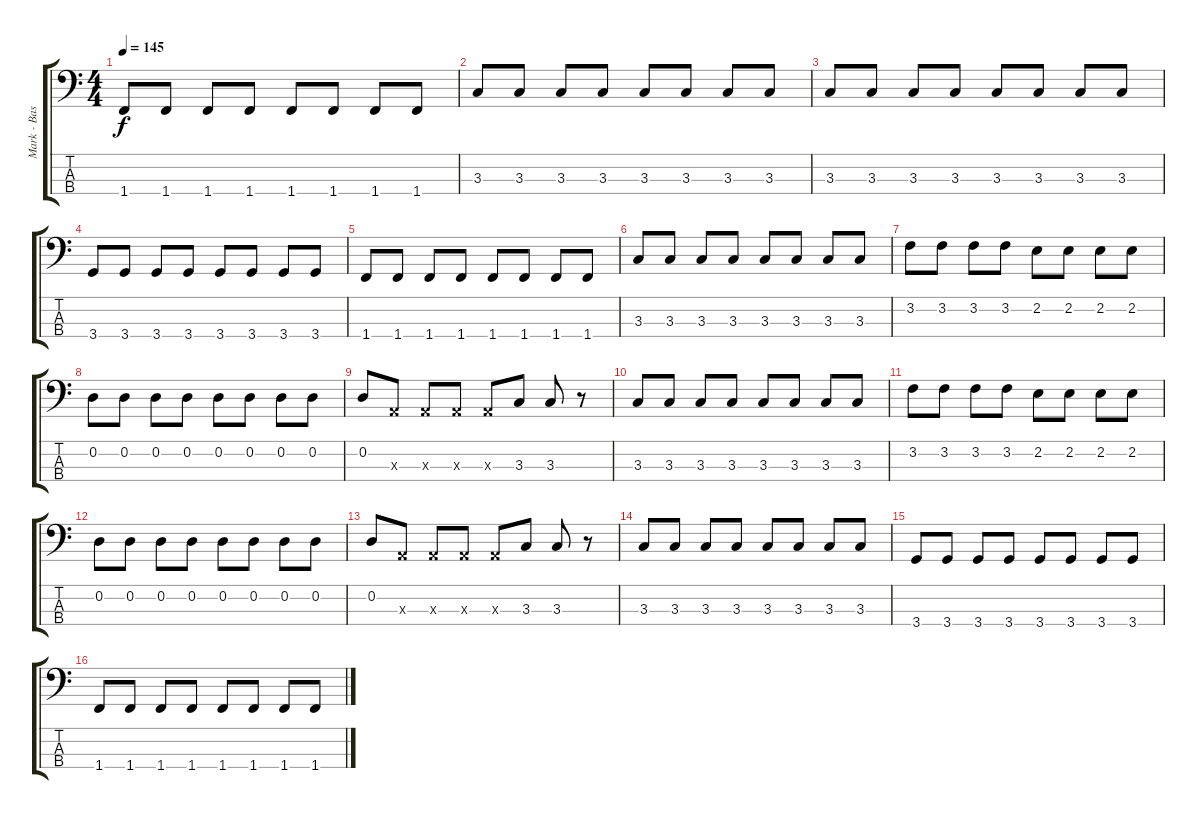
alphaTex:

\track ("Mark - Bass" "Mark - Bas") {instrument electricbassfinger}
\staff {score tabs}
\tuning (G2 D2 A1 E1) {hide}
\ts (4 4)
\tempo 145
\clef f4
\ks c
1.4.8{dy f} 1.4.8 1.4.8 1.4.8 1.4.8 1.4.8 1.4.8 1.4.8 |
3.3.8 3.3.8 3.3.8 3.3.8 3.3.8 3.3.8 3.3.8 3.3.8 |
3.3.8 3.3.8 3.3.8 3.3.8 3.3.8 3.3.8 3.3.8 3.3.8 |
3.4.8 3.4.8 3.4.8 3.4.8 3.4.8 3.4.8 3.4.8 3.4.8 |
1.4.8 1.4.8 1.4.8 1.4.8 1.4.8 1.4.8 1.4.8 1.4.8 |
3.3.8 3.3.8 3.3.8 3.3.8 3.3.8 3.3.8 3.3.8 3.3.8 |
3.2.8 3.2.8 3.2.8 3.2.8 2.2.8 2.2.8 2.2.8 2.2.8 |
0.2.8 0.2.8 0.2.8 0.2.8 0.2.8 0.2.8 0.2.8 0.2.8 |
0.2.8 0.3{x}.8 0.3{x}.8 0.3{x}.8 0.3{x}.8 3.3.8 3.3.8 r.8 |
3.3.8 3.3.8 3.3.8 3.3.8 3.3.8 3.3.8 3.3.8 3.3.8 |
3.2.8 3.2.8 3.2.8 3.2.8 2.2.8 2.2.8 2.2.8 2.2.8 |
0.2.8 0.2.8 0.2.8 0.2.8 0.2.8 0.2.8 0.2.8 0.2.8 |
0.2.8 0.3{x}.8 0.3{x}.8 0.3{x}.8 0.3{x}.8 3.3.8 3.3.8 r.8 |
3.3.8 3.3.8 3.3.8 3.3.8 3.3.8 3.3.8 3.3.8 3.3.8 |
3.4.8 3.4.8 3.4.8 3.4.8 3.4.8 3.4.8 3.4.8 3.4.8 |
1.4.8 1.4.8 1.4.8 1.4.8 1.4.8 1.4.8 1.4.8 1.4.8
